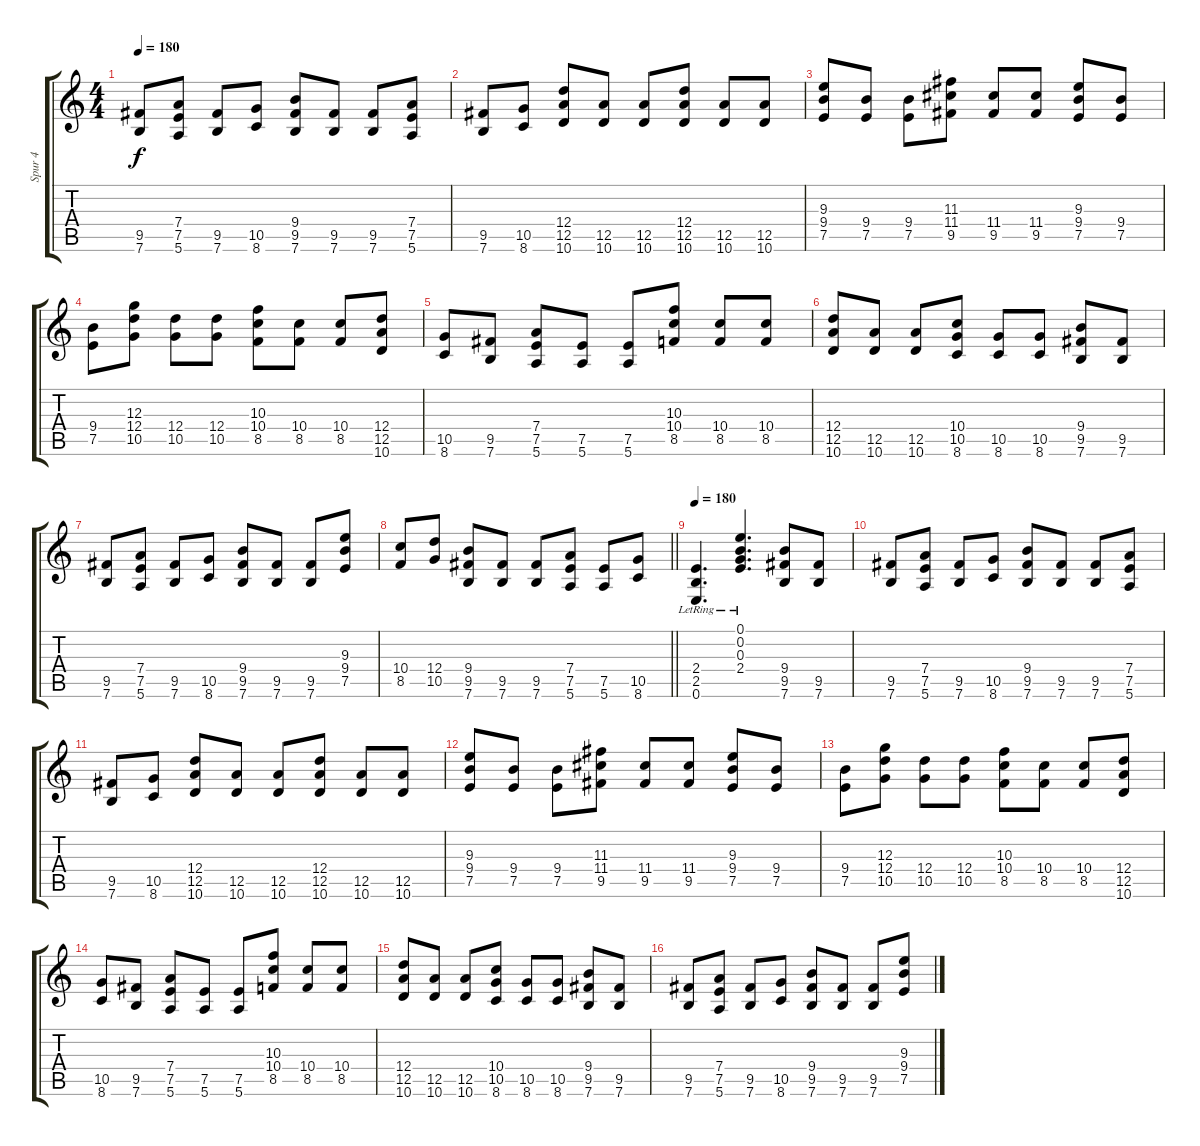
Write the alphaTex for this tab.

\track ("Spur 4" "Spur 4") {instrument overdrivenguitar}
\staff {score tabs}
\tuning (E4 B3 G3 D3 A2 E2) {hide}
\ts (4 4)
\tempo 180
\clef g2
\ks c
(9.5 7.6).8{dy f} (7.4 7.5 5.6).8 (9.5 7.6).8 (10.5 8.6).8 (9.4 9.5 7.6).8 (9.5 7.6).8 (9.5 7.6).8 (7.4 7.5 5.6).8 |
(9.5 7.6).8 (10.5 8.6).8 (12.4 12.5 10.6).8 (12.5 10.6).8 (12.5 10.6).8 (12.4 12.5 10.6).8 (12.5 10.6).8 (12.5 10.6).8 |
(9.3 9.4 7.5).8 (9.4 7.5).8 (9.4 7.5).8 (11.3 11.4 9.5).8 (11.4 9.5).8 (11.4 9.5).8 (9.3 9.4 7.5).8 (9.4 7.5).8 |
(9.4 7.5).8 (12.3 12.4 10.5).8 (12.4 10.5).8 (12.4 10.5).8 (10.3 10.4 8.5).8 (10.4 8.5).8 (10.4 8.5).8 (12.4 12.5 10.6).8 |
(10.5 8.6).8 (9.5 7.6).8 (7.4 7.5 5.6).8 (7.5 5.6).8 (7.5 5.6).8 (10.3 10.4 8.5).8 (10.4 8.5).8 (10.4 8.5).8 |
(12.4 12.5 10.6).8 (12.5 10.6).8 (12.5 10.6).8 (10.4 10.5 8.6).8 (10.5 8.6).8 (10.5 8.6).8 (9.4 9.5 7.6).8 (9.5 7.6).8 |
(9.5 7.6).8 (7.4 7.5 5.6).8 (9.5 7.6).8 (10.5 8.6).8 (9.4 9.5 7.6).8 (9.5 7.6).8 (9.5 7.6).8 (9.3 9.4 7.5).8 |
\barLineRight lightlight
(10.4 8.5).8 (12.4 10.5).8 (9.4 9.5 7.6).8 (9.5 7.6).8 (9.5 7.6).8 (7.4 7.5 5.6).8 (7.5 5.6).8 (10.5 8.6).8 |
\tempo 180
(2.4 2.5 0.6{lr}).4{d} (0.1 0.2 0.3 2.4{lr}).4{d} (9.4 9.5 7.6).8 (9.5 7.6).8 |
(9.5 7.6).8 (7.4 7.5 5.6).8 (9.5 7.6).8 (10.5 8.6).8 (9.4 9.5 7.6).8 (9.5 7.6).8 (9.5 7.6).8 (7.4 7.5 5.6).8 |
(9.5 7.6).8 (10.5 8.6).8 (12.4 12.5 10.6).8 (12.5 10.6).8 (12.5 10.6).8 (12.4 12.5 10.6).8 (12.5 10.6).8 (12.5 10.6).8 |
(9.3 9.4 7.5).8 (9.4 7.5).8 (9.4 7.5).8 (11.3 11.4 9.5).8 (11.4 9.5).8 (11.4 9.5).8 (9.3 9.4 7.5).8 (9.4 7.5).8 |
(9.4 7.5).8 (12.3 12.4 10.5).8 (12.4 10.5).8 (12.4 10.5).8 (10.3 10.4 8.5).8 (10.4 8.5).8 (10.4 8.5).8 (12.4 12.5 10.6).8 |
(10.5 8.6).8 (9.5 7.6).8 (7.4 7.5 5.6).8 (7.5 5.6).8 (7.5 5.6).8 (10.3 10.4 8.5).8 (10.4 8.5).8 (10.4 8.5).8 |
(12.4 12.5 10.6).8 (12.5 10.6).8 (12.5 10.6).8 (10.4 10.5 8.6).8 (10.5 8.6).8 (10.5 8.6).8 (9.4 9.5 7.6).8 (9.5 7.6).8 |
(9.5 7.6).8 (7.4 7.5 5.6).8 (9.5 7.6).8 (10.5 8.6).8 (9.4 9.5 7.6).8 (9.5 7.6).8 (9.5 7.6).8 (9.3 9.4 7.5).8
